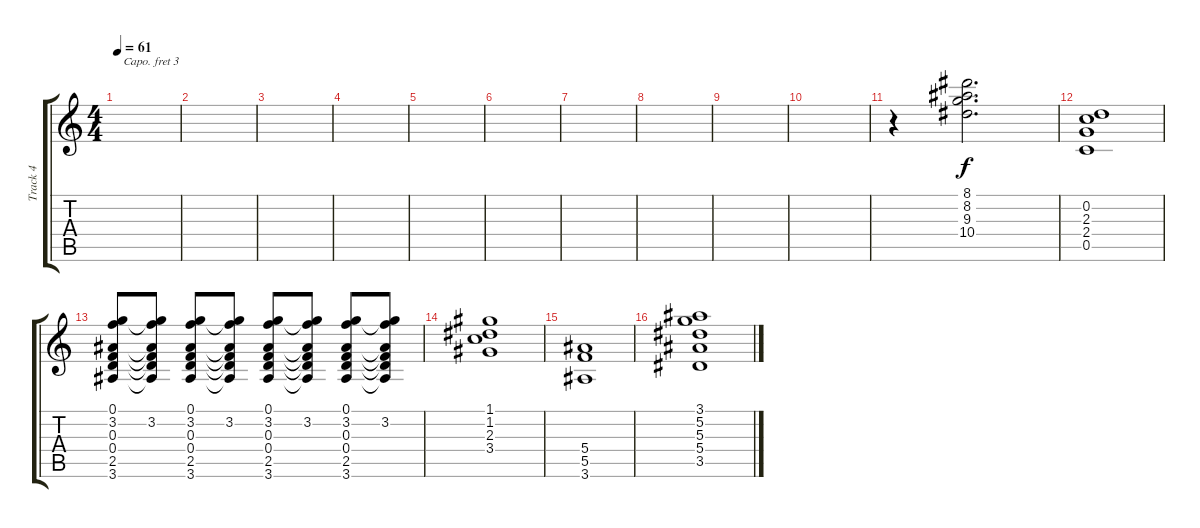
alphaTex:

\track ("Track 4" "Track 4") {instrument electricguitarclean}
\staff {score tabs}
\capo 3
\tuning (E4 B3 G3 D3 A2 E2) {hide}
\ts (4 4)
\tempo 61
\clef g2
\ks c
|
|
|
|
|
|
|
|
|
|
r.4 (8.1 8.2 9.3 10.4).2{d volume 5 instrument overdrivenguitar} |
(0.2 2.3 2.4 0.5).1 |
(0.1 3.2 0.3 0.4 2.5 3.6).8 (0.1{t} 3.2 0.3{t} 0.4{t} 2.5{t} 3.6{t}).8 (0.1 3.2 0.3 0.4 2.5 3.6).8 (0.1{t} 3.2 0.3{t} 0.4{t} 2.5{t} 3.6{t}).8 (0.1 3.2 0.3 0.4 2.5 3.6).8 (0.1{t} 3.2 0.3{t} 0.4{t} 2.5{t} 3.6{t}).8 (0.1 3.2 0.3 0.4 2.5 3.6).8 (0.1{t} 3.2 0.3{t} 0.4{t} 2.5{t} 3.6{t}).8 |
(1.1 1.2 2.3 3.4).1 |
(5.4 5.5 3.6).1 |
(3.1 5.2 5.3 5.4 3.5).1
